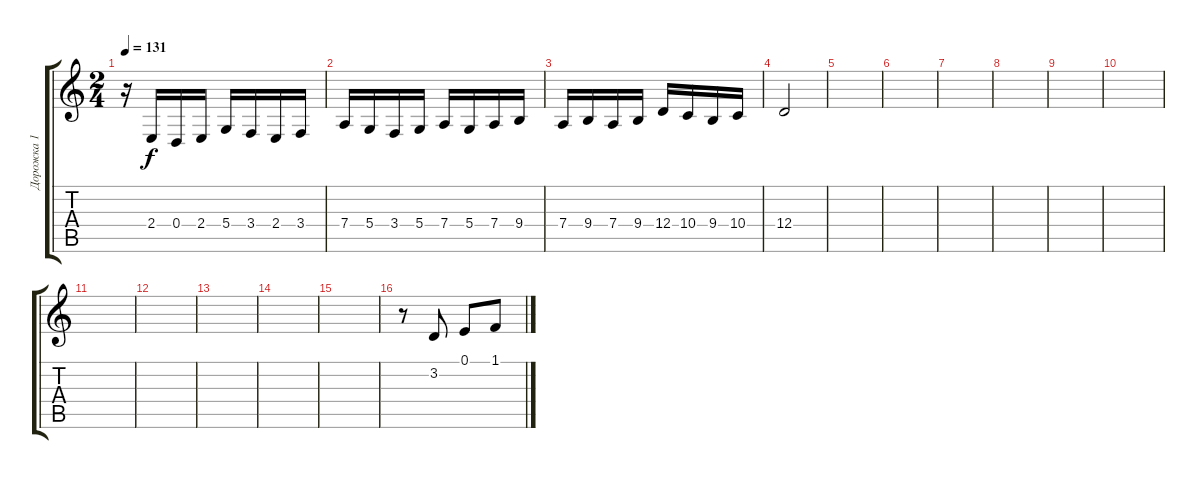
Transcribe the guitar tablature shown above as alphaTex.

\track ("Дорожка 1" "Дорожка 1") {instrument lead2sawtooth}
\staff {score tabs}
\tuning (E4 B3 G3 D3 A2 E2) {hide}
\ts (2 4)
\tempo 131
\clef g2
\ks c
r.16{dy f} 2.4.16 0.4.16 2.4.16 5.4.16 3.4.16 2.4.16 3.4.16 |
7.4.16 5.4.16 3.4.16 5.4.16 7.4.16 5.4.16 7.4.16 9.4.16 |
7.4.16 9.4.16 7.4.16 9.4.16 12.4.16 10.4.16 9.4.16 10.4.16 |
12.4.2 |
|
|
|
|
|
|
|
|
|
|
|
r.8{instrument brightacousticpiano} 3.2.8 0.1.8 1.1.8
